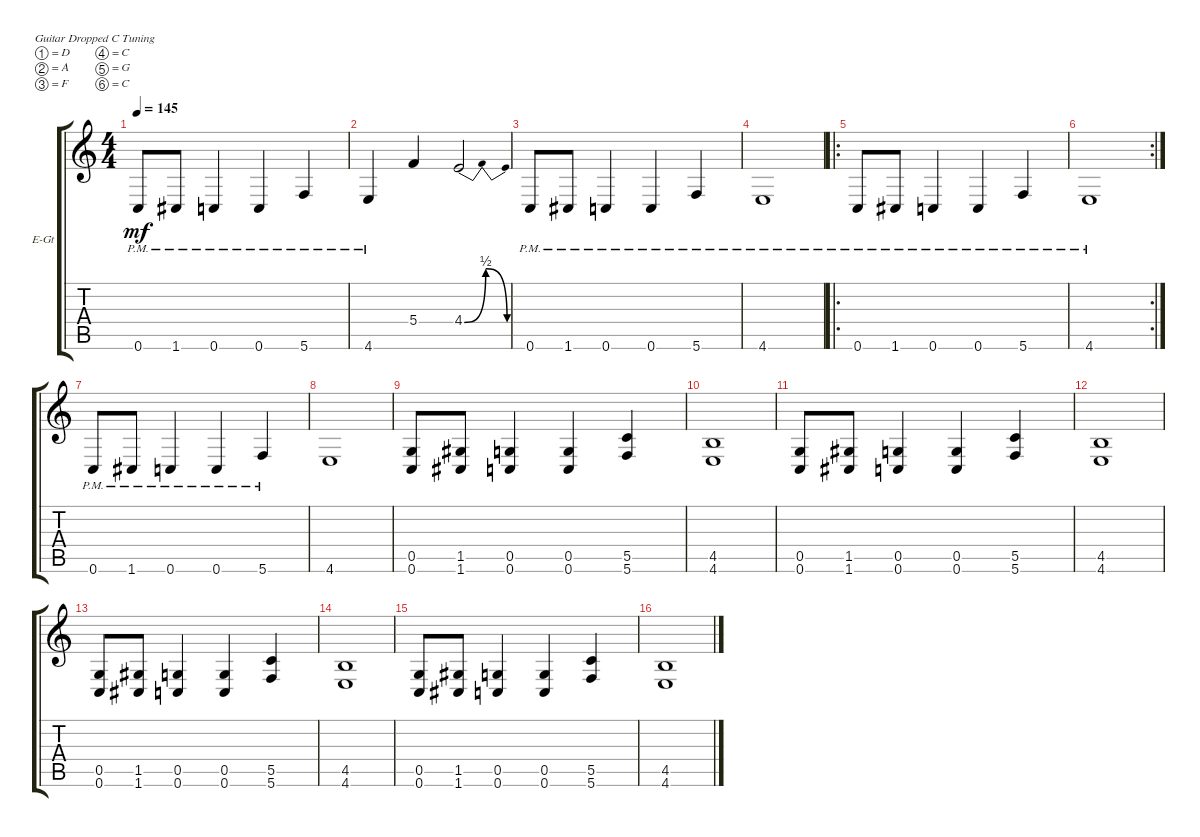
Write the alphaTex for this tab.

\defaultSystemsLayout 4
\bracketExtendMode groupsimilarinstruments
\firstSystemTrackNameOrientation horizontal
\otherSystemsTrackNameOrientation horizontal
\track ("Electric Guitar" "E-Gt") {instrument overdrivenguitar}
\staff {score tabs}
\tuning (D4 A3 F3 C3 G2 C2)
\ts (4 4)
\tempo 145
\clef g2
\ks c
0.6{pm}.8{dy mf} 1.6{pm}.8 0.6{pm}.4 0.6{pm}.4 5.6{pm}.4 |
4.6{pm}.4 5.4.4 4.4{be (bendrelease 15.6 0 25.8 2 30.599999999999998 2 39 0)}.2 |
0.6{pm}.8 1.6{pm}.8 0.6{pm}.4 0.6{pm}.4 5.6{pm}.4 |
4.6{pm}.1 |
\ro
0.6{pm}.8 1.6{pm}.8 0.6{pm}.4 0.6{pm}.4 5.6{pm}.4 |
\rc 2
4.6{pm}.1 |
0.6{pm}.8 1.6{pm}.8 0.6{pm}.4 0.6{pm}.4 5.6{pm}.4 |
4.6.1 |
(0.6 0.5).8 (1.5 1.6).8 (0.6 0.5).4 (0.5 0.6).4 (5.6 5.5).4 |
(4.5 4.6).1 |
(0.6 0.5).8 (1.5 1.6).8 (0.6 0.5).4 (0.5 0.6).4 (5.6 5.5).4 |
(4.5 4.6).1 |
(0.6 0.5).8 (1.5 1.6).8 (0.6 0.5).4 (0.5 0.6).4 (5.6 5.5).4 |
(4.5 4.6).1 |
(0.6 0.5).8 (1.5 1.6).8 (0.6 0.5).4 (0.5 0.6).4 (5.6 5.5).4 |
(4.5 4.6).1
